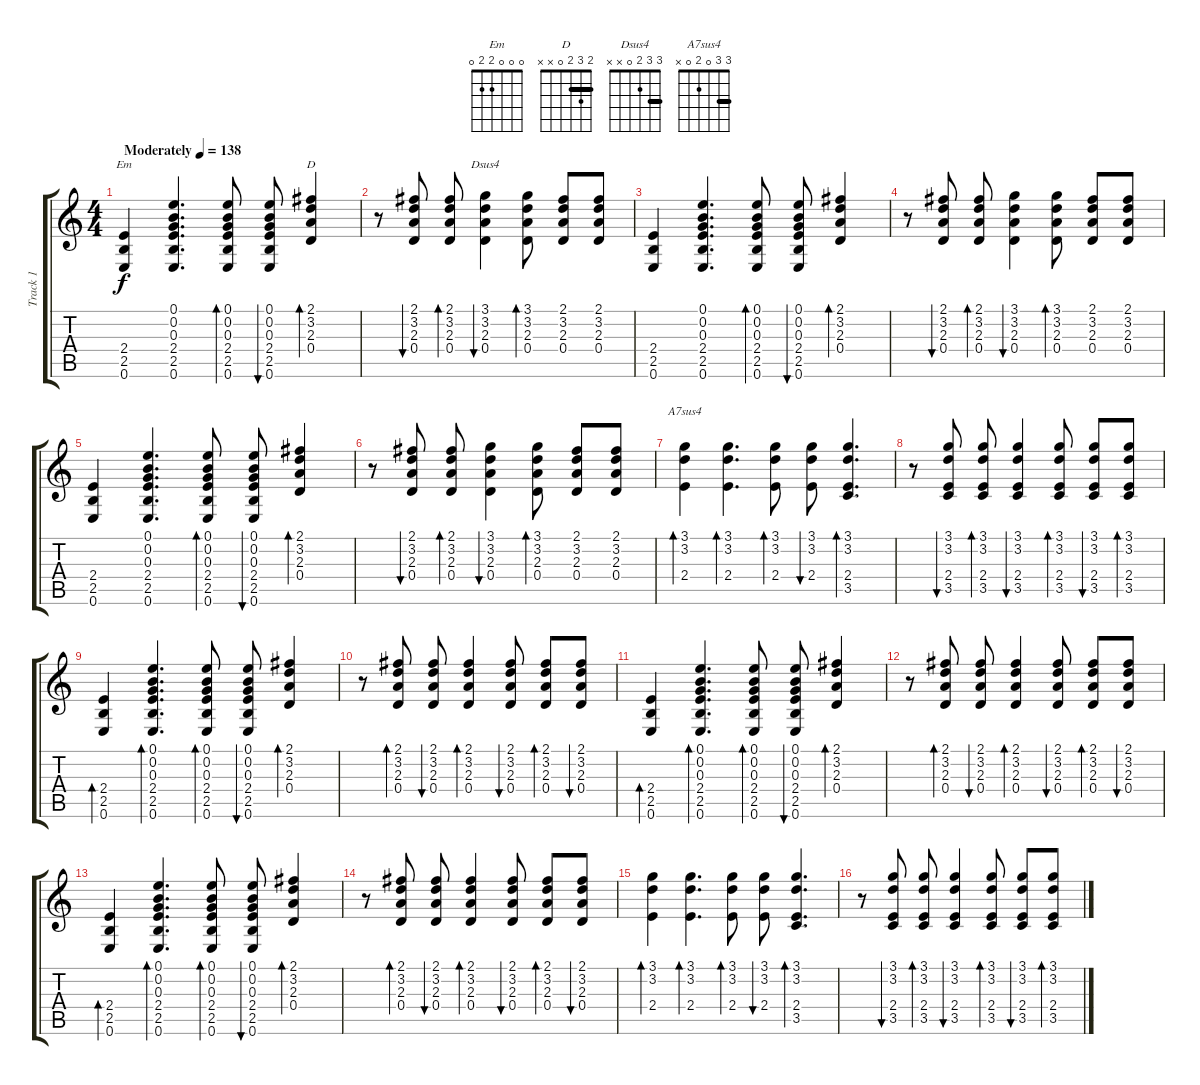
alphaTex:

\track ("Track 1" "Track 1") {instrument acousticguitarsteel}
\staff {score tabs}
\tuning (E4 B3 G3 D3 A2 E2) {hide}
\chord ("Em" 0 0 0 2 2 0)
\chord ("D" 2 3 2 0 x x) {barre 2}
\chord ("Dsus4" 3 3 2 0 x x) {barre 3}
\chord ("A7sus4" 3 3 0 2 0 x) {barre 3}
\ts (4 4)
\tempo (138 "Moderately")
\clef g2
\ks c
(2.4 2.5 0.6).4{ch "Em" dy f instrument acousticguitarsteel} (0.1 0.2 0.3 2.4 2.5 0.6).4{d} (0.1 0.2 0.3 2.4 2.5 0.6).8{bd 60} (0.1 0.2 0.3 2.4 2.5 0.6).8{bu 60} (2.1 3.2 2.3 0.4).4{bd 60 ch "D"} |
r.8 (2.1 3.2 2.3 0.4).8{bu 60} (2.1 3.2 2.3 0.4).8{bd 60} (3.1 3.2 2.3 0.4).4{bu 60 ch "Dsus4"} (3.1 3.2 2.3 0.4).8{bd 60} (2.1 3.2 2.3 0.4).8 (2.1 3.2 2.3 0.4).8 |
(2.4 2.5 0.6).4 (0.1 0.2 0.3 2.4 2.5 0.6).4{d} (0.1 0.2 0.3 2.4 2.5 0.6).8{bd 60} (0.1 0.2 0.3 2.4 2.5 0.6).8{bu 60} (2.1 3.2 2.3 0.4).4{bd 60} |
r.8 (2.1 3.2 2.3 0.4).8{bu 60} (2.1 3.2 2.3 0.4).8{bd 60} (3.1 3.2 2.3 0.4).4{bu 60} (3.1 3.2 2.3 0.4).8{bd 60} (2.1 3.2 2.3 0.4).8 (2.1 3.2 2.3 0.4).8 |
(2.4 2.5 0.6).4 (0.1 0.2 0.3 2.4 2.5 0.6).4{d} (0.1 0.2 0.3 2.4 2.5 0.6).8{bd 60} (0.1 0.2 0.3 2.4 2.5 0.6).8{bu 60} (2.1 3.2 2.3 0.4).4{bd 60} |
r.8 (2.1 3.2 2.3 0.4).8{bu 60} (2.1 3.2 2.3 0.4).8{bd 60} (3.1 3.2 2.3 0.4).4{bu 60} (3.1 3.2 2.3 0.4).8{bd 60} (2.1 3.2 2.3 0.4).8 (2.1 3.2 2.3 0.4).8 |
(3.1 3.2 2.4).4{bd 60 ch "A7sus4"} (3.1 3.2 2.4).4{d bd 60} (3.1 3.2 2.4).8{bd 60} (3.1 3.2 2.4).8{bu 60} (3.1 3.2 2.4 3.5).4{d bd 60} |
r.8 (3.1 3.2 2.4 3.5).8{bu 60} (3.1 3.2 2.4 3.5).8{bd 60} (3.1 3.2 2.4 3.5).4{bu 60} (3.1 3.2 2.4 3.5).8{bd 60} (3.1 3.2 2.4 3.5).8{bu 60} (3.1 3.2 2.4 3.5).8{bd 60} |
(2.4 2.5 0.6).4{bd 60} (0.1 0.2 0.3 2.4 2.5 0.6).4{d bd 60} (0.1 0.2 0.3 2.4 2.5 0.6).8{bd 60} (0.1 0.2 0.3 2.4 2.5 0.6).8{bu 60} (2.1 3.2 2.3 0.4).4{bd 60} |
r.8 (2.1 3.2 2.3 0.4).8{bd 60} (2.1 3.2 2.3 0.4).8{bu 60} (2.1 3.2 2.3 0.4).4{bd 60} (2.1 3.2 2.3 0.4).8{bu 60} (2.1 3.2 2.3 0.4).8{bd 60} (2.1 3.2 2.3 0.4).8{bu 60} |
(2.4 2.5 0.6).4{bd 60} (0.1 0.2 0.3 2.4 2.5 0.6).4{d bd 60} (0.1 0.2 0.3 2.4 2.5 0.6).8{bd 60} (0.1 0.2 0.3 2.4 2.5 0.6).8{bu 60} (2.1 3.2 2.3 0.4).4{bd 60} |
r.8 (2.1 3.2 2.3 0.4).8{bd 60} (2.1 3.2 2.3 0.4).8{bu 60} (2.1 3.2 2.3 0.4).4{bd 60} (2.1 3.2 2.3 0.4).8{bu 60} (2.1 3.2 2.3 0.4).8{bd 60} (2.1 3.2 2.3 0.4).8{bu 60} |
(2.4 2.5 0.6).4{bd 60} (0.1 0.2 0.3 2.4 2.5 0.6).4{d bd 60} (0.1 0.2 0.3 2.4 2.5 0.6).8{bd 60} (0.1 0.2 0.3 2.4 2.5 0.6).8{bu 60} (2.1 3.2 2.3 0.4).4{bd 60} |
r.8 (2.1 3.2 2.3 0.4).8{bd 60} (2.1 3.2 2.3 0.4).8{bu 60} (2.1 3.2 2.3 0.4).4{bd 60} (2.1 3.2 2.3 0.4).8{bu 60} (2.1 3.2 2.3 0.4).8{bd 60} (2.1 3.2 2.3 0.4).8{bu 60} |
(3.1 3.2 2.4).4{bd 60} (3.1 3.2 2.4).4{d bd 60} (3.1 3.2 2.4).8{bd 60} (3.1 3.2 2.4).8{bu 60} (3.1 3.2 2.4 3.5).4{d bd 60} |
r.8 (3.1 3.2 2.4 3.5).8{bu 60} (3.1 3.2 2.4 3.5).8{bd 60} (3.1 3.2 2.4 3.5).4{bu 60} (3.1 3.2 2.4 3.5).8{bd 60} (3.1 3.2 2.4 3.5).8{bu 60} (3.1 3.2 2.4 3.5).8{bd 60}
